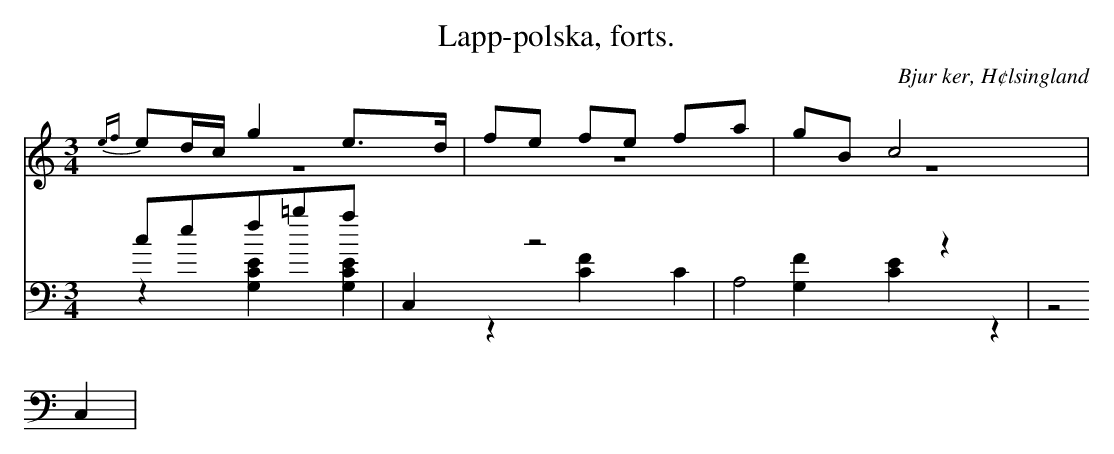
X:1
T: Lapp-polska, forts.
O: Bjur ker, H¢lsingland
M: 3/4
L: 1/8
K: C
V:1
V:2 merge
V:3
V:4 merge
V:1
{ef}ed/c/ g2 e>d|fe fe fa|gB c4|
V:2
z6|z6|z6|
V:3  clef=bass|
C,2 z4|A,4 z2|z4 C,2|
V:4  clef=bass
z2[G,2C2E2][G,2C2E2]|z2 [C2F2] C2|[G,2F2] [C2E2] z2|
